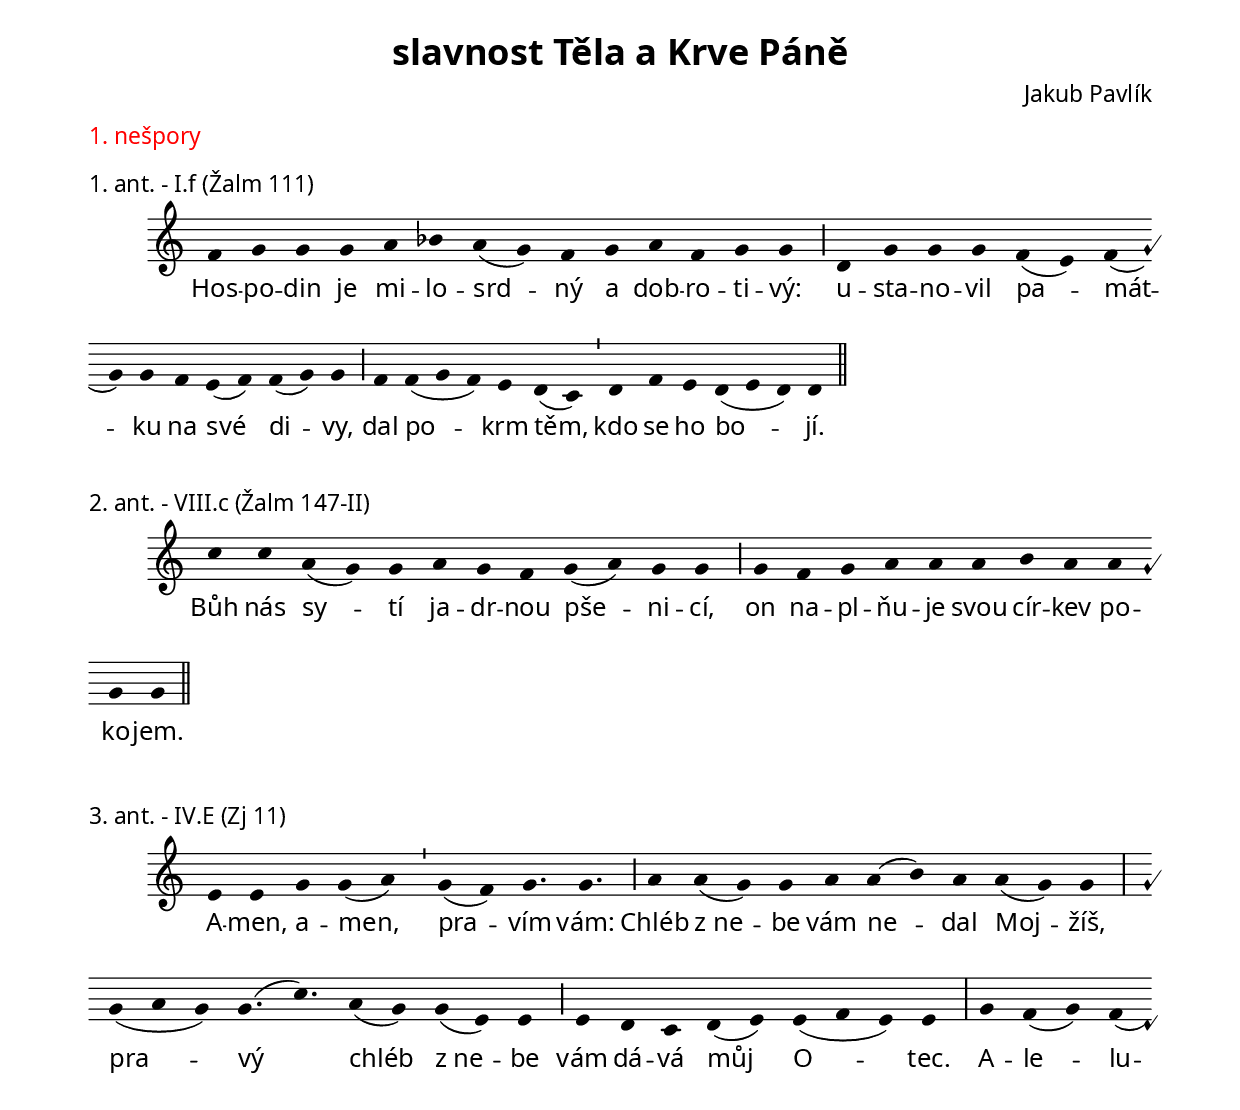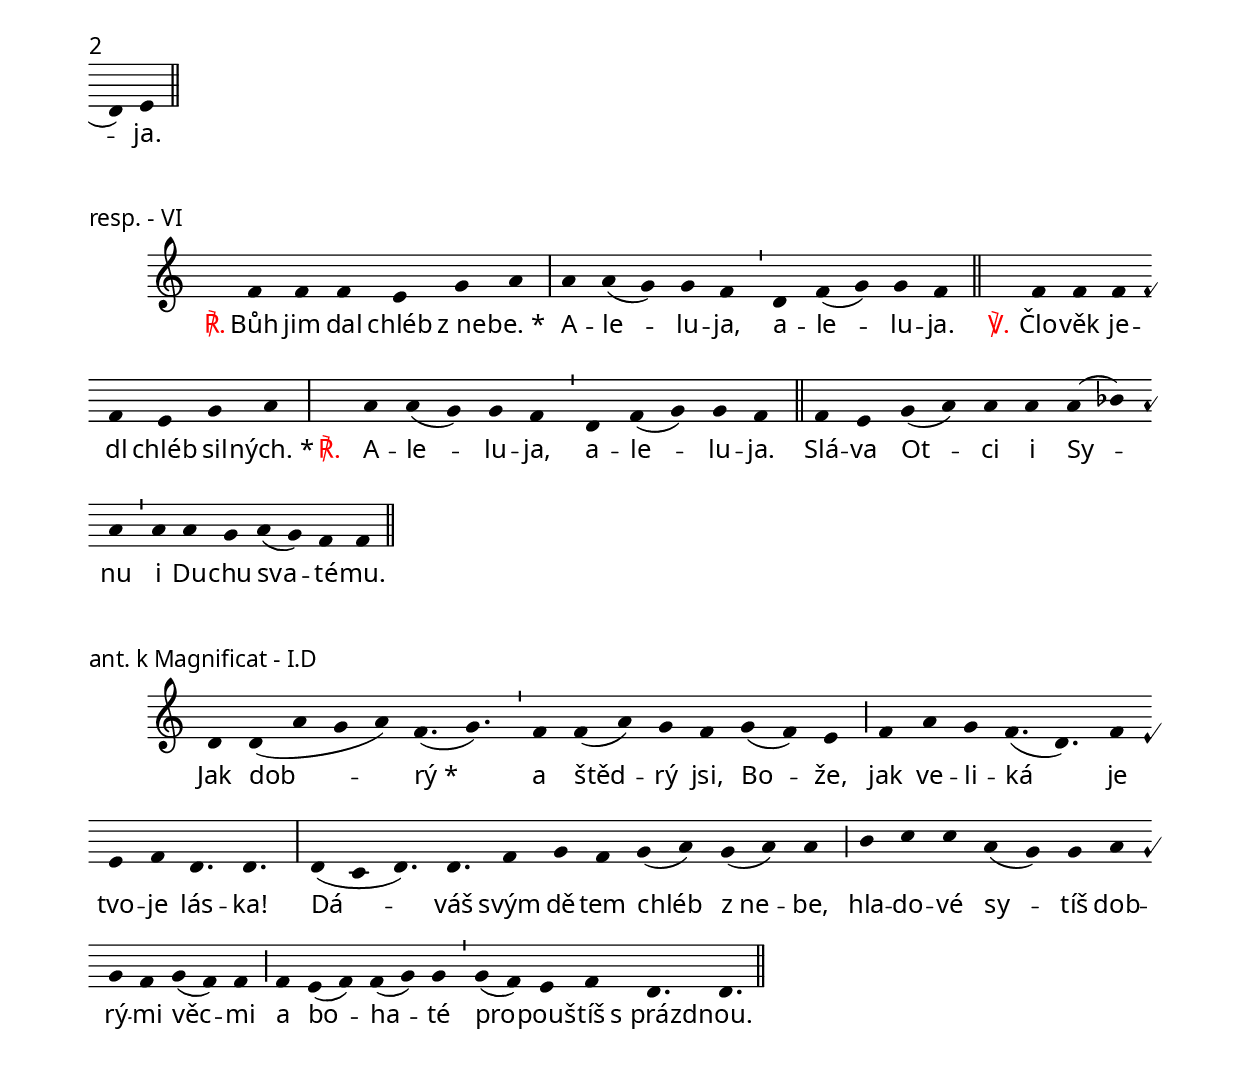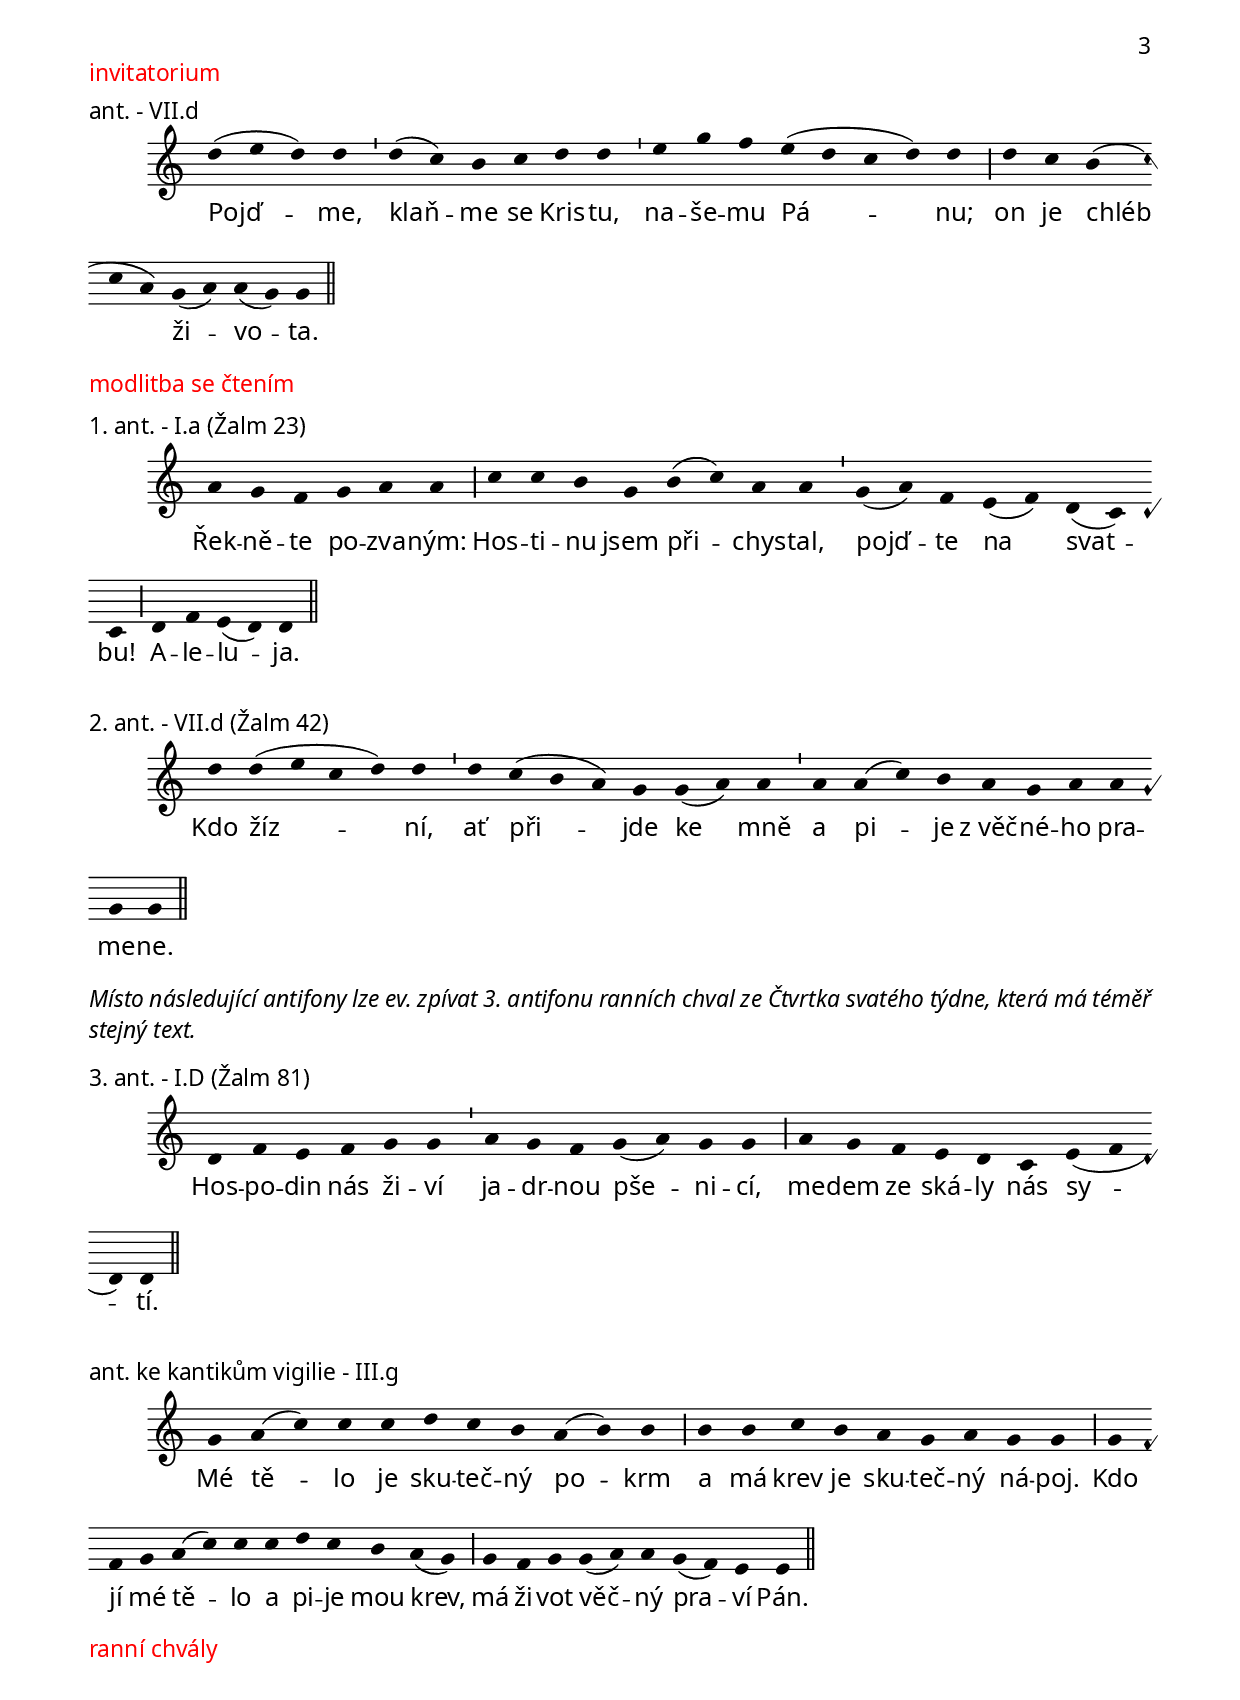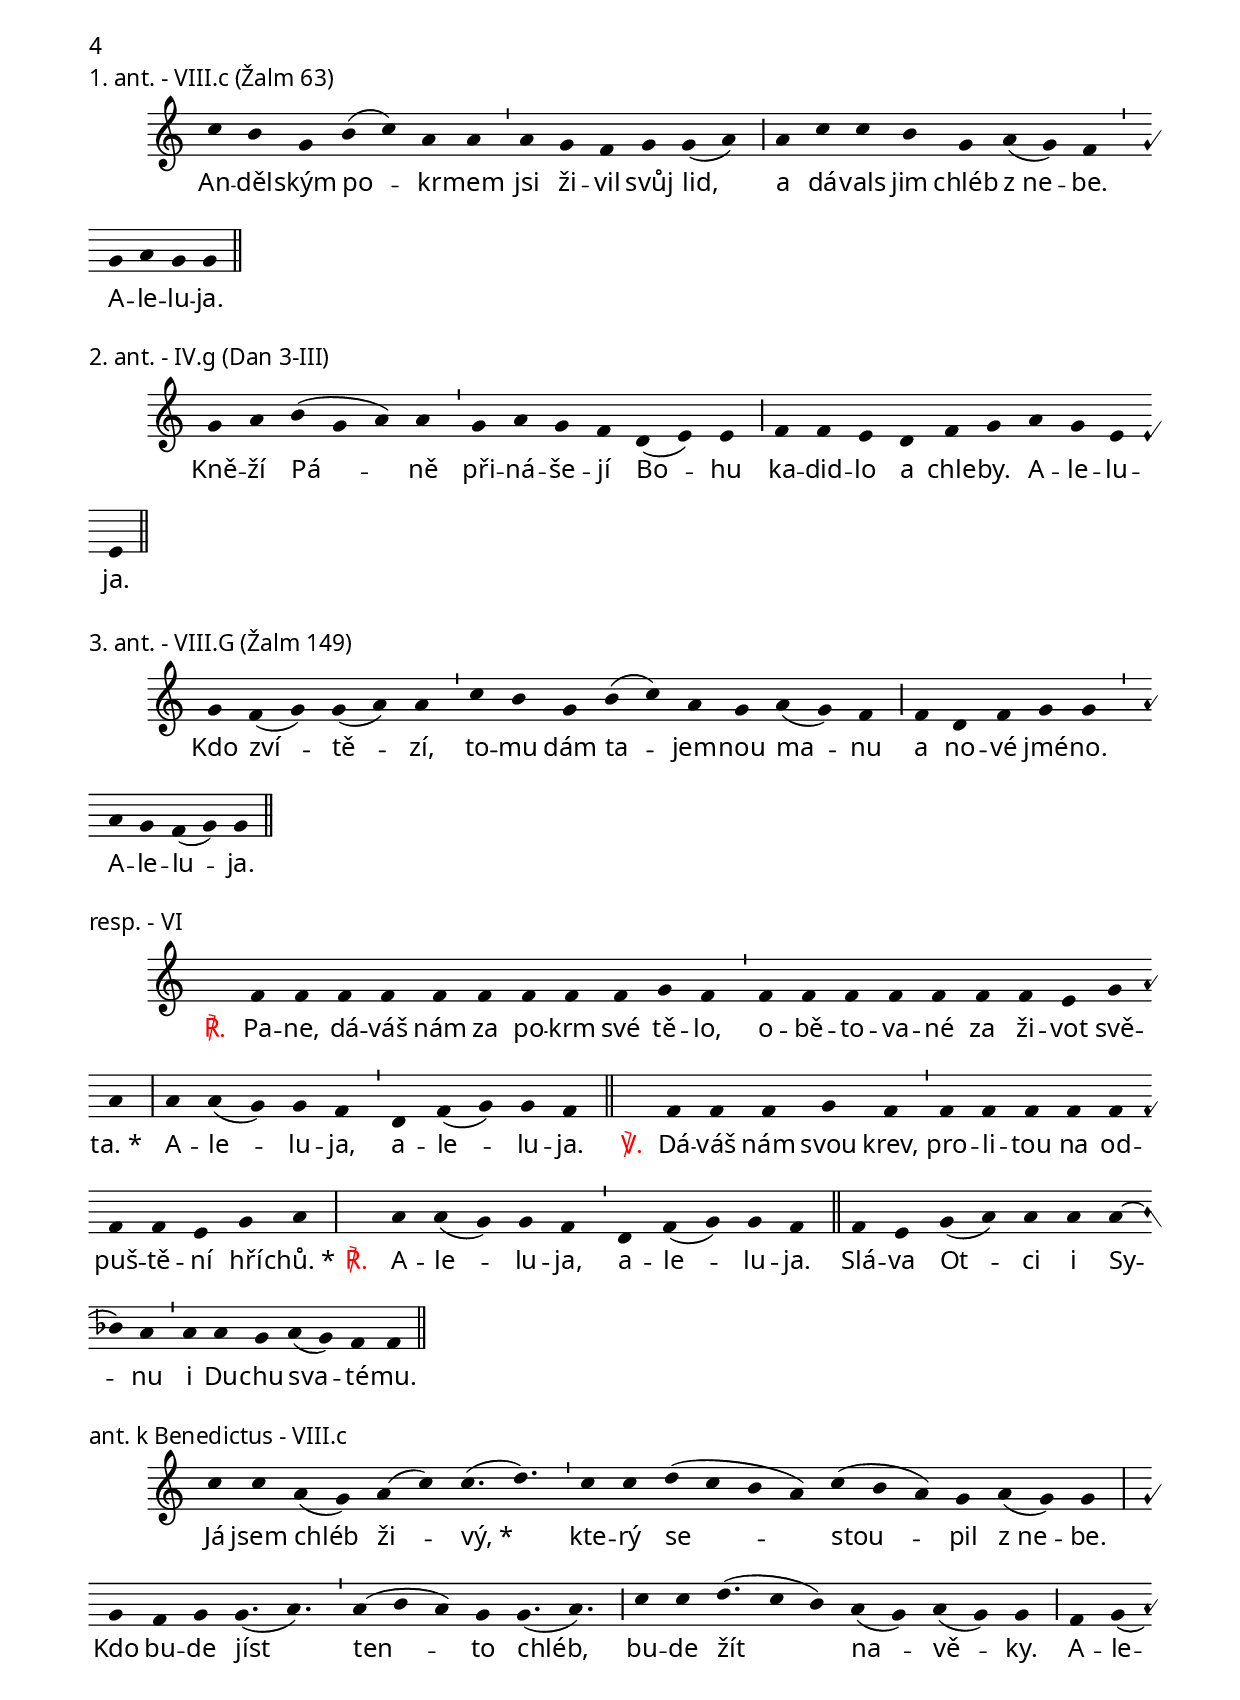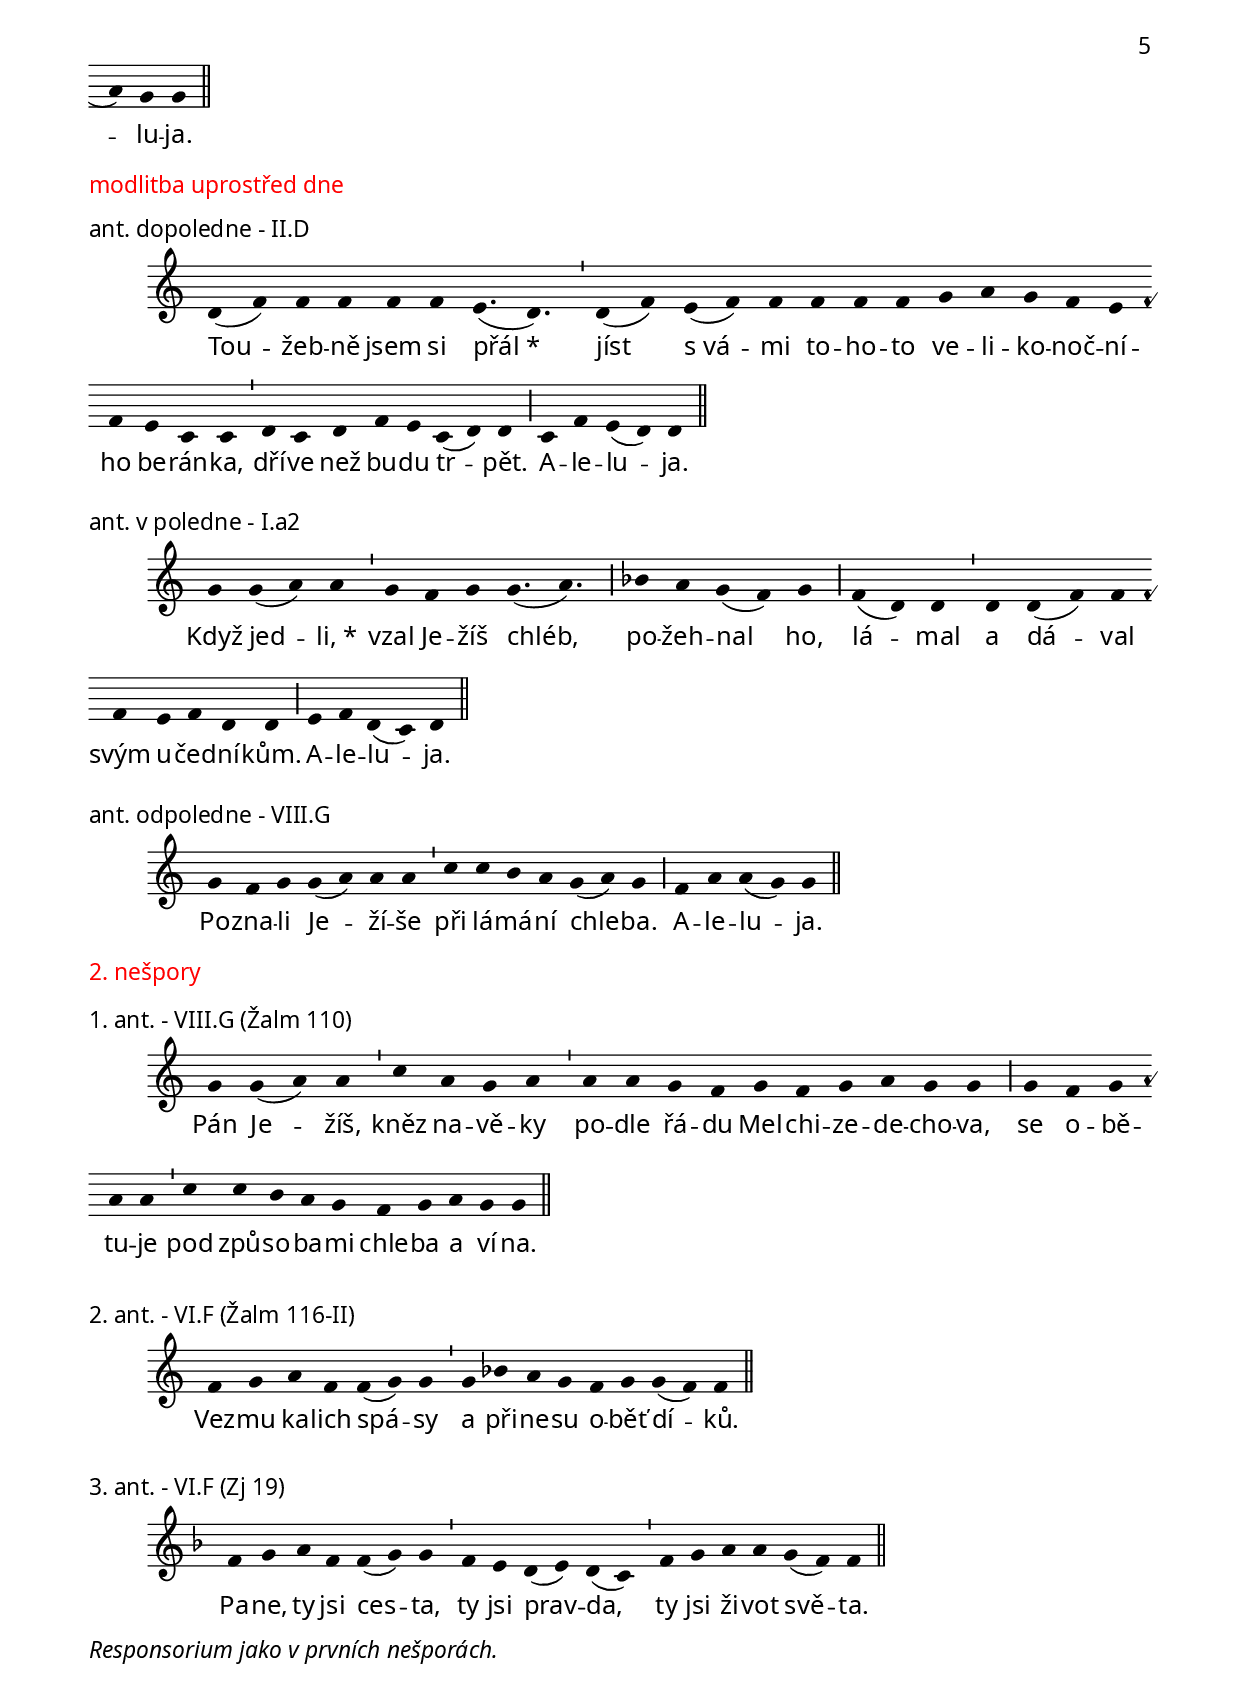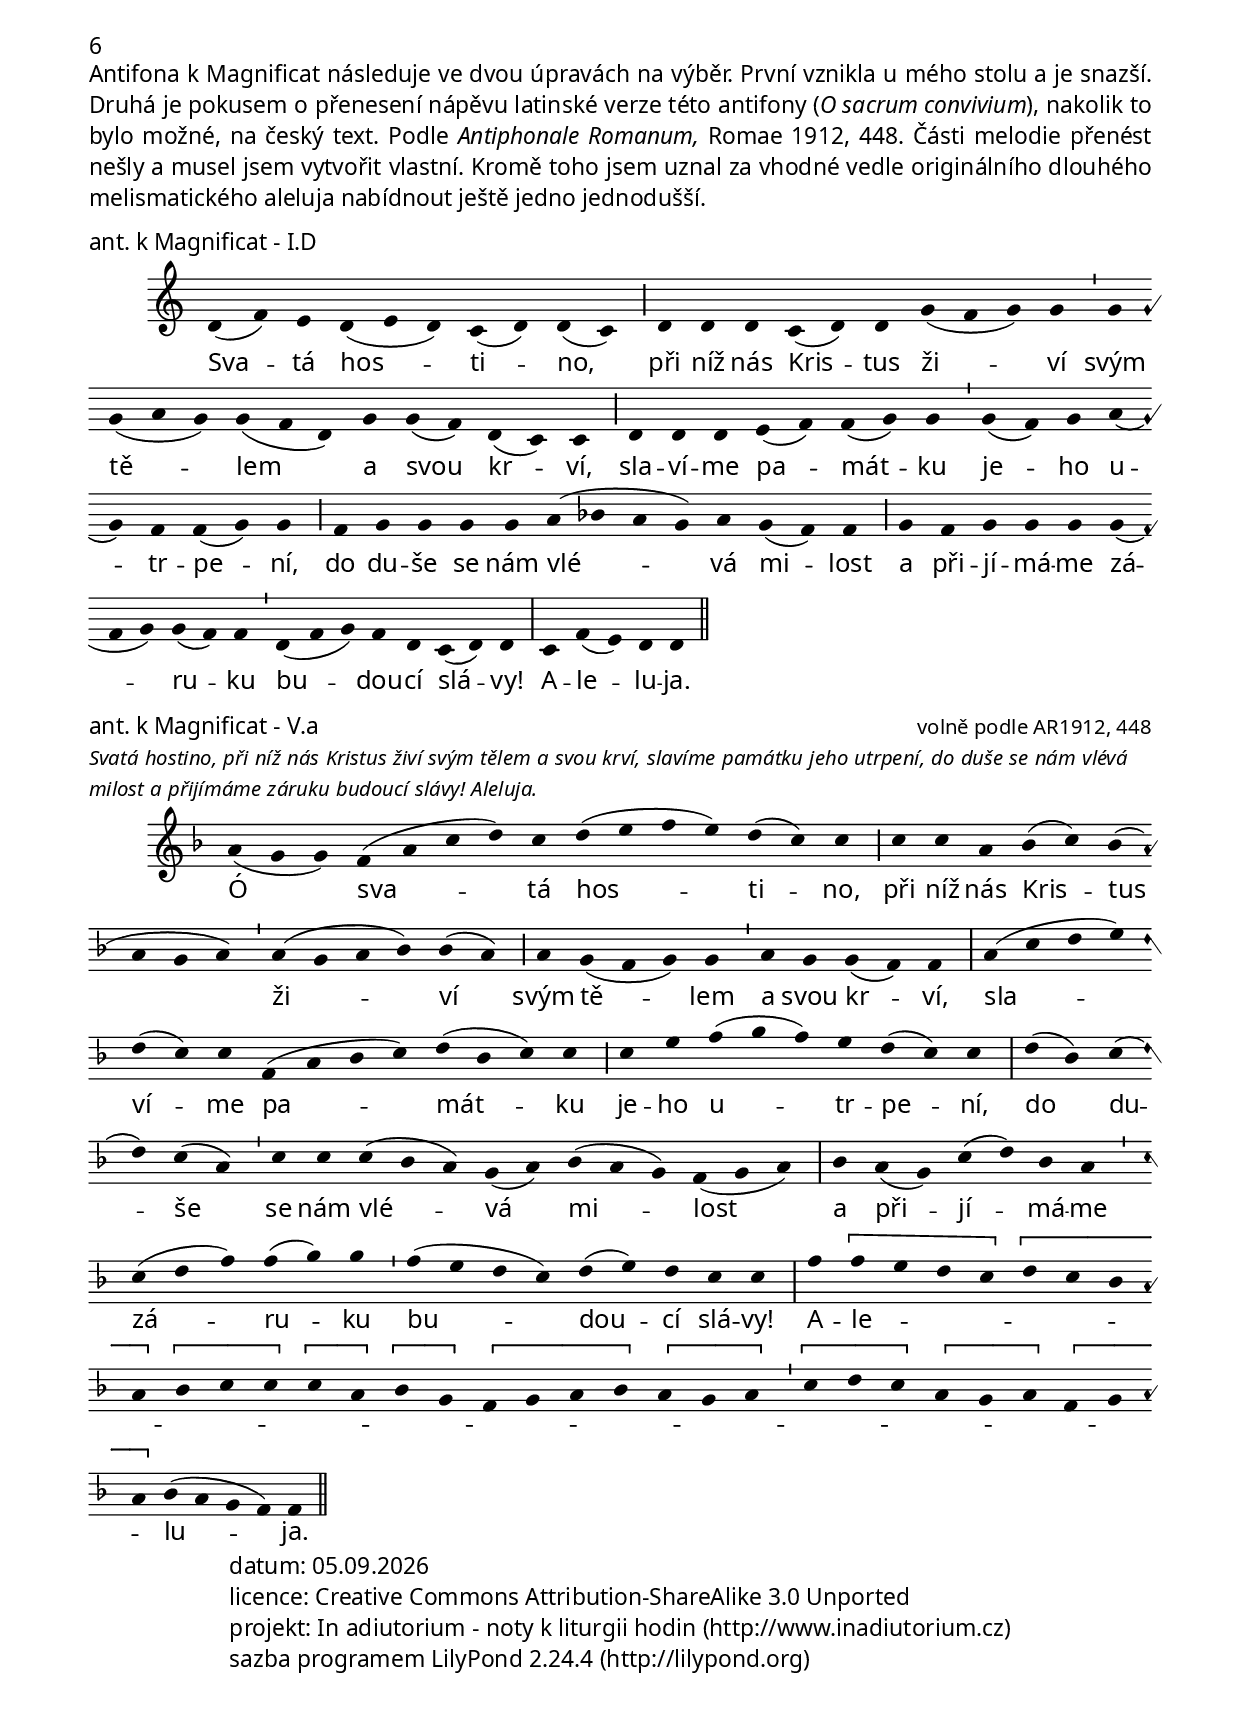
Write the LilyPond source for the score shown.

\version "2.18.0"

\header {
  title = "slavnost Těla a Krve Páně"
  composer = "Jakub Pavlík"
}

\include "spolecne.ly"
\include "dilyresponsorii.ly"

\markup {\nadpisHodinka {"1. nešpory"}}

\score {
  \relative c' {
    \choralniRezim
    f g g g a4 bes a( g) f g a f g g \barMaior
    d g g g f( e) f( g) g f e( f) f( g) g \barMaior
    f f( g f) e d( c) \barMin d f e d( e d) d \barFinalis
  }
  \addlyrics {
    Hos -- po -- din je mi -- lo -- srd -- ný a dob -- ro -- ti -- vý:
    u -- sta -- no -- vil pa -- mát -- ku na své di -- vy,
    dal po -- krm těm, kdo se ho bo -- jí.
  }
  \header {
    quid = "1. ant."
    modus = "I"
    differentia = "f"
    psalmus = "Žalm 111"
    placet = "recituje čistě na g"
    id = "1ne-a1"
    piece = \markup {\sestavTitulek}
  }
}

\score {
  \relative c'' {
    \choralniRezim
    c4 c a( g) g a g f g( a) g g \barMaior
    g f g a a a b a a g g \barFinalis
  }
  \addlyrics {
    Bůh nás sy -- tí ja -- dr -- nou pše -- ni -- cí,
    on na -- pl -- ňu -- je svou cír -- kev po -- ko -- jem.
  }
  \header {
    quid = "2. ant."
    modus = "VIII"
    differentia = "c"
    psalmus = "Žalm 147-II"
    placet = "nevyvážená"
    id = "1ne-a2"
    piece = \markup {\sestavTitulek}
  }
}

\score {
  \relative c' {
    \choralniRezim
    e4 e g g( a) \barMin g( f) g4. g \barMaior
    a4 a( g) g a a( b) a a( g) g \barMax
    g( a g) g4.( c) a4( g) g( e) e \barMaior
    e d c d( e) e( f e) e \barMax
    g f( g) f( d) e \barFinalis
  }
  \addlyrics {
    A -- men, a -- men, pra -- vím vám:
    Chléb z_ne -- be vám ne -- dal Moj -- žíš,
    pra -- vý chléb z_ne -- be vám dá -- vá můj O -- tec.
    A -- le -- lu -- ja.
  }
  \header {
    quid = "3. ant."
    modus = "IV"
    differentia = "E"
    psalmus = "Zj 11"
    placet = "aleluja lépe"
    id = "1ne-a3"
    piece = \markup {\sestavTitulek}
  }
}

\score {
  \relative c' {
    \choralniRezim

    % R
    \neviditelna f
    f4 f f e g a \barMax
    \respVIalelujaResponsum \barFinalis
    % V
    \neviditelna f
    f4 f f f e g a \barMax
    % R
    \neviditelna a
    \respVIalelujaResponsum \barFinalis
    % Slava
    \respVIalelujaDoxologie \barFinalis
  }
  \addlyrics {
    \Response Bůh jim dal chléb z_ne -- be._*
    A -- le -- lu -- ja, a -- le -- lu -- ja.
    \Verse Člo -- věk je -- dl chléb sil -- ných._*
    \Response A -- le -- lu -- ja, a -- le -- lu -- ja.
    \textRespDoxologie
  }
  \header {
    quid = "resp."
    modus = "VI"
    id = "1ne-resp"
    piece = \markup {\sestavTitulekResp}
  }
}

\score {
  \relative c' {
    \choralniRezim
    d4 d( a' g a) f4.( g) \barMin f4 f( a) g f g( f) e \barMaior
    f a g f4.( d) f4 e f d4. d \barMax

    d4( c d4.) d f4 g f g( a) g( a) a \barMaior
    b c c a( g) g a g f g( f) f \barMaior
    f e( f) f( g) g \barMin g( f) e f d4. d \barFinalis
  }
  \addlyrics {
    Jak dob -- rý_* a štěd -- rý jsi, Bo -- že,
    jak ve -- li -- ká je tvo -- je lás -- ka!

    Dá -- váš svým dě -- tem chléb z_ne -- be,
    hla -- do -- vé sy -- tíš dob -- rý -- mi věc -- mi
    a bo -- ha -- té pro -- pouš -- tíš s_prázd -- nou.
  }
  \header {
    quid = "ant. k Magnificat"
    modus = "I"
    differentia = "D"
    psalmus = ""
    id = "1ne-amag"
    piece = \markup {\sestavTitulekBezZalmu}
  }
}

\pageBreak % ZLOM

\markup {\nadpisHodinka {"invitatorium"}}

\score {
  \relative c'' {
    \choralniRezim
    d4( e d) d \barMin
    d( c) b c d d \barMin e g f e( d c d) d \barMaior
    d c b( c a) g( a) a( g) g \barFinalis
  }
  \addlyrics {
    Pojď -- me, klaň -- me se Kris -- tu, na -- še -- mu Pá -- nu;
    on je chléb ži -- vo -- ta.
  }
  \header {
    quid = "ant."
    modus = "VII"
    differentia = "d"
    psalmus = ""
    fial = "velikonoce_antifony.ly#invit2?zacatek"
    id = "invit"
    piece = \markup {\sestavTitulekBezZalmu}
  }
}

\markup {\nadpisHodinka {"modlitba se čtením"}}

\score {
  \relative c'' {
    \choralniRezim
    a4 g f g a a \barMaior
    c c b g b( c) a a \barMin
    g( a) f e( f) d( c) c \barMaior
    d f e( d) d \barFinalis
  }
  \addlyrics {
    Řek -- ně -- te po -- zva -- ným:
    Hos -- ti -- nu jsem při -- chys -- tal,
    pojď -- te na svat -- bu!
    A -- le -- lu -- ja.
  }
  \header {
    quid = "1. ant."
    modus = "I"
    differentia = "a"
    psalmus = "Žalm 23"
    id = "mc-a1"
    piece = \markup {\sestavTitulek}
  }
}

\score {
  \relative c'' {
    \choralniRezim
    d4 d( e c d) d \barMin
    d c( b a) g g( a) a \barMin
    a a( c) b a g a a g g \barFinalis
  }
  \addlyrics {
    Kdo žíz -- ní,
    ať při -- jde ke mně
    a pi -- je z_věč -- né -- ho pra -- me -- ne.
  }
  \header {
    quid = "2. ant."
    modus = "VII"
    differentia = "d"
    psalmus = "Žalm 42"
    fial = "mezidobi_nejsvsrdce.ly#rch-a1?cast, upravena"
    placet = "se závěrem si zkusit trochu pohrát"
    id = "mc-a2"
    piece = \markup {\sestavTitulek}
  }
}

\markup\justify\italic{
  Místo následující antifony lze ev. zpívat
  3. antifonu ranních chval ze Čtvrtka svatého týdne,
  která má téměř stejný text.
}

\score {
  \relative c' {
    \choralniRezim
    d4 f e f g g \barMin
    a g f g( a) g g \barMaior
    a g f e d c e( f d) d \barFinalis
  }
  \addlyrics {
    Hos -- po -- din nás ži -- ví
    ja -- dr -- nou pše -- ni -- cí,
    me -- dem ze ská -- ly nás sy -- tí.
  }
  \header {
    quid = "3. ant."
    modus = "I"
    differentia = "D"
    psalmus = "Žalm 81"
    id = "mc-a3"
    piece = \markup {\sestavTitulek}
  }
}

\score {
  \relative c'' {
    \choralniRezim
    g4 a( c) c c d c b a( b) b \barMaior
    b b c b a g a g g \barMaior
    g f g a( c) c c d c b a( g) \barMaior
    g f g g( a) a
    g( f) e e \barFinalis
  }
  \addlyrics {
    Mé tě -- lo je sku -- teč -- ný po -- krm
    a má krev je sku -- teč -- ný ná -- poj.
    Kdo jí mé tě -- lo a pi -- je mou krev,
    má ži -- vot věč -- ný
    pra -- ví Pán.
  }
  \header {
    quid = "ant. ke kantikům vigilie"
    modus = "III"
    differentia = "g"
    psalmus = ""
    fial = "antifony/mezidobi_nedeleB_11_20.ly#ne20b-rch-ben?zacatek"
    id = "mc-avig"
    piece = \markup {\sestavTitulekBezZalmu}
  }
}

\markup {\nadpisHodinka {"ranní chvály"}}

\score {
  \relative c'' {
    \choralniRezim
    c4 b g b( c) a a \barMin
    a g f g g( a) \barMaior
    a c c b g a( g) f \barMin
    g a g g \barFinalis
  }
  \addlyrics {
    An -- děl -- ským po -- kr -- mem
    jsi ži -- vil svůj lid,
    a dá -- vals jim chléb z_ne -- be.
    A -- le -- lu -- ja.
  }
  \header {
    quid = "1. ant."
    modus = "VIII"
    differentia = "c"
    psalmus = "Žalm 63"
    id = "rch-a1"
    piece = \markup {\sestavTitulek}
  }
}

\score {
  \relative c'' {
    \choralniRezim
    g4 a b( g a) a \barMin
    g a g f d( e) e \barMaior
    f f e d f g
    a g e e \barFinalis
  }
  \addlyrics {
    Kně -- ží Pá -- ně
    při -- ná -- še -- jí Bo -- hu
    ka -- did -- lo a chle -- by.
    A -- le -- lu -- ja.
  }
  \header {
    quid = "2. ant."
    modus = "IV"
    differentia = "g"
    psalmus = "Dan 3-III"
    id = "rch-a2"
    piece = \markup {\sestavTitulek}
  }
}

\score {
  \relative c'' {
    \choralniRezim
    g4 f( g) g( a) a \barMin
    c b g b( c) a g a( g) f \barMaior
    f d f g g \barMin
    a g f( g) g \barFinalis
  }
  \addlyrics {
    Kdo zví -- tě -- zí,
    to -- mu dám ta -- jem -- nou ma -- nu
    a no -- vé jmé -- no.
    A -- le -- lu -- ja.
  }
  \header {
    quid = "3. ant."
    modus = "VIII"
    differentia = "G"
    psalmus = "Žalm 149"
    id = "rch-a3"
    piece = \markup {\sestavTitulek}
  }
}

\score {
  \relative c' {
    \choralniRezim

    % R
    \neviditelna f
    f4 f f f f f f f f g f \barMin
    f f f f f f f e g a \barMax
    \respVIalelujaResponsum \barFinalis
    % V
    \neviditelna f
    f f f g f \barMin
    f f f f f f f e g a \barMax
    % R
    \neviditelna a
    \respVIalelujaResponsum \barFinalis
    % Slava
    \respVIalelujaDoxologie \barFinalis
  }
  \addlyrics {
    \Response Pa -- ne, dá -- váš nám za po -- krm své tě -- lo, o -- bě -- to -- va -- né za ži -- vot svě -- ta._*
    A -- le -- lu -- ja, a -- le -- lu -- ja.
    \Verse Dá -- váš nám svou krev, pro -- li -- tou na od -- puš -- tě -- ní hří -- chů._*
    \Response A -- le -- lu -- ja, a -- le -- lu -- ja.
    \textRespDoxologie
  }
  \header {
    quid = "resp."
    modus = "VI"
    id = "rch-resp"
    piece = \markup {\sestavTitulekResp}
  }
}

\score {
  \relative c'' {
    \choralniRezim
    c4 c a( g) a( c) c4.( d) \barMin c4 c d( c b a) c( b a) g a( g) g \barMax
    g f g g4.( a) \barMin a4( b a) g g4.( a) \barMaior c4 c d4.( c4 b) a( g) a( g) g \barMaior
    f g( a) g g \barFinalis
  }
  \addlyrics {
    Já jsem chléb ži -- vý,_* kte -- rý se -- stou -- pil z_ne -- be.
    Kdo bu -- de jíst ten -- to chléb, bu -- de žít na -- vě -- ky.
    A -- le -- lu -- ja.
  }
  \header {
    quid = "ant. k Benedictus"
    modus = "VIII"
    differentia = "c"
    psalmus = ""
    id = "rch-aben"
    piece = \markup {\sestavTitulekBezZalmu}
  }
}

\markup {\nadpisHodinka {"modlitba uprostřed dne"}}

\score {
  \relative c' {
    \choralniRezim
    d4( f) f f f f e4.( d) \barMin
    d4( f) e( f) f f f f g a g f e f e c c \barMin
    d c d f e c( d) d \barMaior
    c f e( d) d \barFinalis
  }
  \addlyrics {
    Tou -- žeb -- ně jsem si přál_*
    jíst s_vá -- mi to -- ho -- to ve -- li -- ko -- noč -- ní -- ho be -- rán -- ka,
    dří -- ve než bu -- du tr -- pět.
    A -- le -- lu -- ja.
  }
  \header {
    quid = "ant. dopoledne"
    modus = "II"
    differentia = "D"
    psalmus = ""
    id = "up-tercie"
    fons = "Svatý týden, čtvrtek, ad Benedictus; přidáno aleluja"
    fial = "pust_svatytyden.ly#ct-rch-aben?+aleluja"
    piece = \markup {\sestavTitulekBezZalmu}
  }
}

\score {
  \relative c'' {
    \choralniRezim
    g4 g( a) a \barMin g f g g4.( a) \barMaior
    bes4 a g( f) g \barMaior
    f( d) d \barMin d d( f) f f e f d d \barMaior
    e f d( c) d \barFinalis
  }
  \addlyrics {
    Když jed -- li,_* vzal Je -- žíš chléb,
    po -- žeh -- nal ho,
    lá -- mal a dá -- val svým u -- čed -- ní -- kům.
    A -- le -- lu -- ja.
  }
  \header {
    quid = "ant. v poledne"
    modus = "I"
    differentia = "a2"
    psalmus = ""
    id = "up-sexta"
    fial = "pust_triduum.ly#ct-nesp-mag?+aleluja"
    piece = \markup {\sestavTitulekBezZalmu}
  }
}

\score {
  \relative c'' {
    \choralniRezim
    g4 f g g( a) a a \barMin
    c c b a g( a) g \barMaior
    f a a( g) g \barFinalis
  }
  \addlyrics {
    Po -- zna -- li Je -- ží -- še
    při lá -- má -- ní chle -- ba.
    A -- le -- lu -- ja.
  }
  \header {
    quid = "ant. odpoledne"
    modus = "VIII"
    differentia = "G"
    psalmus = ""
    id = "up-nona"
    piece = \markup {\sestavTitulekBezZalmu}
  }
}

\markup {\nadpisHodinka {"2. nešpory"}}

\score {
  \relative c'' {
    \choralniRezim
    g4 g( a) a \barMin
    c a g a \barMin
    a a g f g f g a g g \barMaior
    g f g a a \barMin
    c c b a g f g a g g \barFinalis
  }
  \addlyrics {
    Pán Je -- žíš,
    kněz na -- vě -- ky
    po -- dle řá -- du Mel -- chi -- ze -- de -- cho -- va,
    se o -- bě -- tu -- je
    pod způ -- so -- ba -- mi chle -- ba a ví -- na.
  }
  \header {
    quid = "1. ant."
    modus = "VIII"
    differentia = "G"
    psalmus = "Žalm 110"
    id = "2ne-a1"
    piece = \markup {\sestavTitulek}
  }
}

\score {
  \relative c' {
    \choralniRezim
    f4 g a f f( g) g \barMin
    g bes a g f g g( f) f \barFinalis
  }
  \addlyrics {
    Vez -- mu ka -- lich spá -- sy
    a při -- ne -- su o -- běť dí -- ků.
  }
  \header {
    quid = "2. ant."
    modus = "VI"
    differentia = "F"
    psalmus = "Žalm 116-II"
    id = "2ne-a2"
    piece = \markup {\sestavTitulek}
  }
}

\score {
  \relative c' {
    \key f \major
    \choralniRezim
    f4 g a f f( g) g \barMin
    f e d( e) d( c) \barMin
    f g a a g( f) f \barFinalis
  }
  \addlyrics {
    Pa -- ne, ty jsi ces -- ta,
    ty jsi prav -- da,
    ty jsi ži -- vot svě -- ta.
  }
  \header {
    quid = "3. ant."
    modus = "VI"
    differentia = "F"
    psalmus = "Zj 19"
    id = "2ne-a3"
    piece = \markup {\sestavTitulek}
  }
}

\markup\italic{Responsorium jako v prvních nešporách.}

\pageBreak

\markup\justify{Antifona k Magnificat následuje ve dvou úpravách
na výběr. První vznikla u mého stolu a je snazší.
Druhá je pokusem o přenesení nápěvu latinské verze této antifony
\concat{( \italic{"O sacrum convivium"} ),} nakolik to bylo možné,
na český text. Podle \italic{Antiphonale Romanum,} Romae 1912, 448.

Části melodie přenést nešly a musel jsem vytvořit
vlastní. Kromě toho jsem uznal za vhodné vedle originálního
dlouhého melismatického aleluja nabídnout ještě jedno jednodušší.}

\score {
  \relative c' {
    \choralniRezim
    d( f) e d( e d) c( d) d( c) \barMaior
    d d d c( d) d g( f g) g \barMin g g( a g) g( f d) g g( f) d( c) c \barMaior
    d d d e( f) f( g) g \barMin g( f) g a( g) f f( g) g \barMaior
    f g g g g a( bes a g) a g( f) f \barMaior
    g f g g g g( f g) g( f) f \barMin d( f g) f d c( d) d \barMax
    c f( e) d d \barFinalis
  }
  \addlyrics {
    % Jedno dlouhe rozvite osloveni - bez jakehokoli nasledneho
    % sdeleni.
    Sva -- tá hos -- ti -- no,
    při níž nás Kris -- tus ži -- ví svým tě -- lem a svou kr -- ví,
    sla -- ví -- me pa -- mát -- ku je -- ho u -- tr -- pe -- ní,
    do du -- še se nám vlé -- vá mi -- lost
    a při -- jí -- má -- me zá -- ru -- ku bu -- dou -- cí slá -- vy!
    A -- le -- lu -- ja.
  }
  \header {
    quid = "ant. k Magnificat"
    modus = "I"
    differentia = "D"
    psalmus = ""
    placet = "na více místech působí ploše; obzvlášť divná je část _a přijímáme záruku_"
    id = "2ne-amag-var1"
    piece = \markup {\sestavTitulekBezZalmu}
  }
}

\score {
  \relative c'' {
    \choralniRezim
    \key f \major
    a4( g g) f4( a c d) c d( e f e) d( c) c \barMaior
    c c a bes( c) bes( a g a) \barMin a( g a bes) bes( a) \barMaior a g( f g) g \barMin a g g( f) f \barMax

    a( c d e) d( c) c f,( a bes c) d( bes c) c \barMaior
    c e f( g f) e d( c) c \barMax

    d( bes) c( d) c( a) \barMin c c c( bes a) g( a)
    bes( a g) f( g a) \barMax

    bes a( g) c( d) bes a \barMin
    c( d f) f( g) g \barMin f( e d c) d( e) d c c \barMax

    f
    \once \override Slur.stencil = ##f
    \[ f( e d c \] \[ d c bes a \] \[ bes c c \] \[ c a \] \[ bes g \]  \[ f g a bes \] \[ a g a \] \barMin
    \[ c d c \] \[ a g a \] \[ f g a) \]
    bes( a g f) f \barFinalis
  }
  \addlyrics {
    % Jedno dlouhe rozvite osloveni - bez jakehokoli nasledneho
    % sdeleni.
    Ó sva -- tá hos -- ti -- no,
    při níž nás Kris -- tus ži -- ví svým tě -- lem a svou kr -- ví,

    sla -- ví -- me pa -- mát -- ku je -- ho u -- tr -- pe -- ní,

    do du -- še se nám vlé -- vá mi -- lost

    a při -- jí -- má -- me zá -- ru -- ku bu -- dou -- cí slá -- vy!

    A -- le -- lu -- ja.
  }
  \header {
    textus_approbatus = "Svatá hostino,
    při níž nás Kristus živí svým tělem a svou krví,
    slavíme památku jeho utrpení,
    do duše se nám vlévá milost
    a přijímáme záruku budoucí slávy! Aleluja."
    fons_externus = "volně podle AR1912, 448"
    quid = "ant. k Magnificat"
    modus = "V"
    differentia = "a"
    psalmus = ""
    id = "2ne-amag-var2"
    piece = \markup {\sestavTitulekBezZalmu}
  }
}
